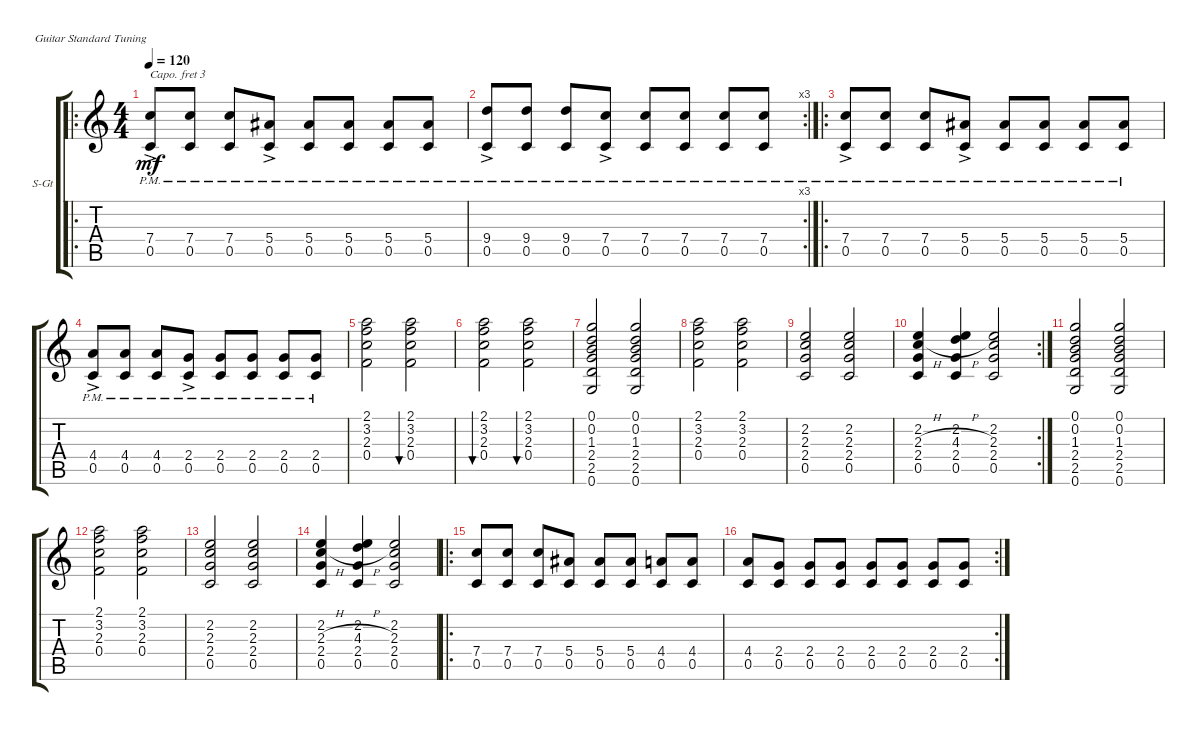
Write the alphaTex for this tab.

\defaultSystemsLayout 4
\bracketExtendMode groupsimilarinstruments
\firstSystemTrackNameOrientation horizontal
\otherSystemsTrackNameOrientation horizontal
\track ("Steel Guitar" "S-Gt") {instrument acousticguitarsteel}
\staff {score tabs}
\capo 3
\tuning (E4 B3 G3 D3 A2 E2)
\ro
\ts (4 4)
\tempo 120
\clef g2
\ks c
(0.5{pm} 7.4{ac pm}).8{dy mf instrument acousticguitarsteel} (0.5{pm} 7.4{pm}).8 (7.4{pm} 0.5{pm}).8 (0.5{pm} 5.4{ac pm}).8 (5.4{pm} 0.5{pm}).8 (0.5{pm} 5.4{pm}).8 (5.4{pm} 0.5{pm}).8 (0.5{pm} 5.4{pm}).8 |
\rc 3
(9.4{ac pm} 0.5{pm}).8 (9.4{pm} 0.5{pm}).8 (9.4{pm} 0.5{pm}).8 (7.4{ac pm} 0.5{pm}).8 (7.4{pm} 0.5{pm}).8 (7.4{pm} 0.5{pm}).8 (7.4{pm} 0.5{pm}).8 (7.4{pm} 0.5{pm}).8 |
\ro
(0.5{pm} 7.4{ac pm}).8 (0.5{pm} 7.4{pm}).8 (7.4{pm} 0.5{pm}).8 (0.5{pm} 5.4{ac pm}).8 (5.4{pm} 0.5{pm}).8 (0.5{pm} 5.4{pm}).8 (5.4{pm} 0.5{pm}).8 (0.5{pm} 5.4{pm}).8 |
(4.4{ac pm} 0.5{pm}).8 (4.4{pm} 0.5{pm}).8 (4.4{pm} 0.5{pm}).8 (2.4{ac pm} 0.5{pm}).8 (2.4{pm} 0.5{pm}).8 (2.4{pm} 0.5{pm}).8 (2.4{pm} 0.5{pm}).8 (2.4{pm} 0.5{pm}).8 |
(2.1 3.2 2.3 0.4).2 (2.1 3.2 2.3 0.4).2{bu 116} |
(2.1 3.2 2.3 0.4).2{bu 116} (2.1 3.2 2.3 0.4).2{bu 116} |
(0.6 2.5 2.4 1.3 0.2 0.1).2 (0.1 0.2 1.3 2.4 2.5 0.6).2 |
(0.4 2.3 3.2 2.1).2 (2.1 3.2 2.3 0.4).2 |
(0.5 2.4 2.3 2.2).2 (2.2 2.3 2.4 0.5).2 |
\rc 2
(0.5 2.4 2.3{h} 2.2).4 (4.3{h} 2.2 2.4 0.5).4 (2.2 2.3 2.4 0.5).2 |
(0.6 2.5 2.4 1.3 0.2 0.1).2 (0.1 0.2 1.3 2.4 2.5 0.6).2 |
(0.4 2.3 3.2 2.1).2 (2.1 3.2 2.3 0.4).2 |
(0.5 2.4 2.3 2.2).2 (2.2 2.3 2.4 0.5).2 |
(0.5 2.4 2.3{h} 2.2).4 (4.3{h} 2.2 2.4 0.5).4 (2.2 2.3 2.4 0.5).2 |
\ro
(7.4 0.5).8 (7.4 0.5).8 (7.4 0.5).8 (5.4 0.5).8 (5.4 0.5).8 (5.4 0.5).8 (4.4 0.5).8 (4.4 0.5).8 |
\rc 2
(4.4 0.5).8 (2.4 0.5).8 (2.4 0.5).8 (2.4 0.5).8 (2.4 0.5).8 (2.4 0.5).8 (2.4 0.5).8 (2.4 0.5).8
